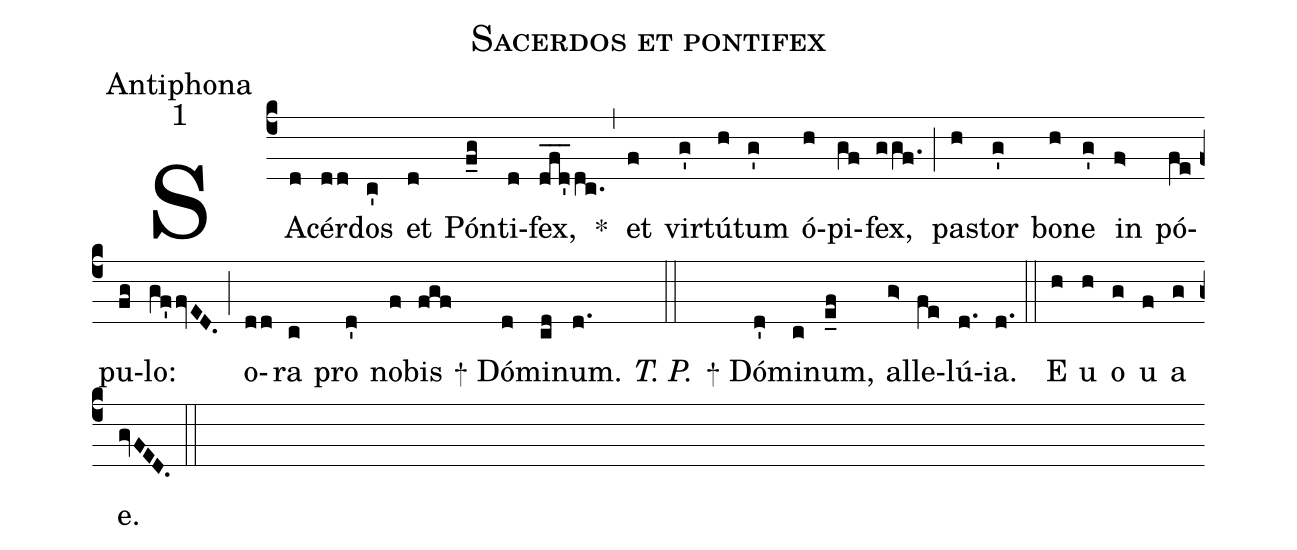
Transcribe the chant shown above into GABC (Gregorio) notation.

name:Sacerdos et pontifex;
office-part:Antiphona;
mode:1;
%%
(c4)SA(d)cér(dd)dos(c') et(d) Pón(f_g)ti(d)fex,(dfd___'dc.) *(,) et(f) vir(g')tú(h)tum(g') ó(h)pi(gf)fex,(ggf.) (;) pa(h)stor(g') bo(h)ne(g') in(f>) pó(fe)pu(fg)lo:(gf'fvED.) (;) o(dd)ra(c) pro(d') no(f)bis(fgf)  + Dó(d)mi(cd)num.(d.) <i>T. P.</i>(::) + Dó(d')mi(c)num,(e_f) al(g>)le(fe)lú(d.)ia.(d.) (::) E(h) u(h) o(g) u(f) a(g) e.(gvFED.) (::)
